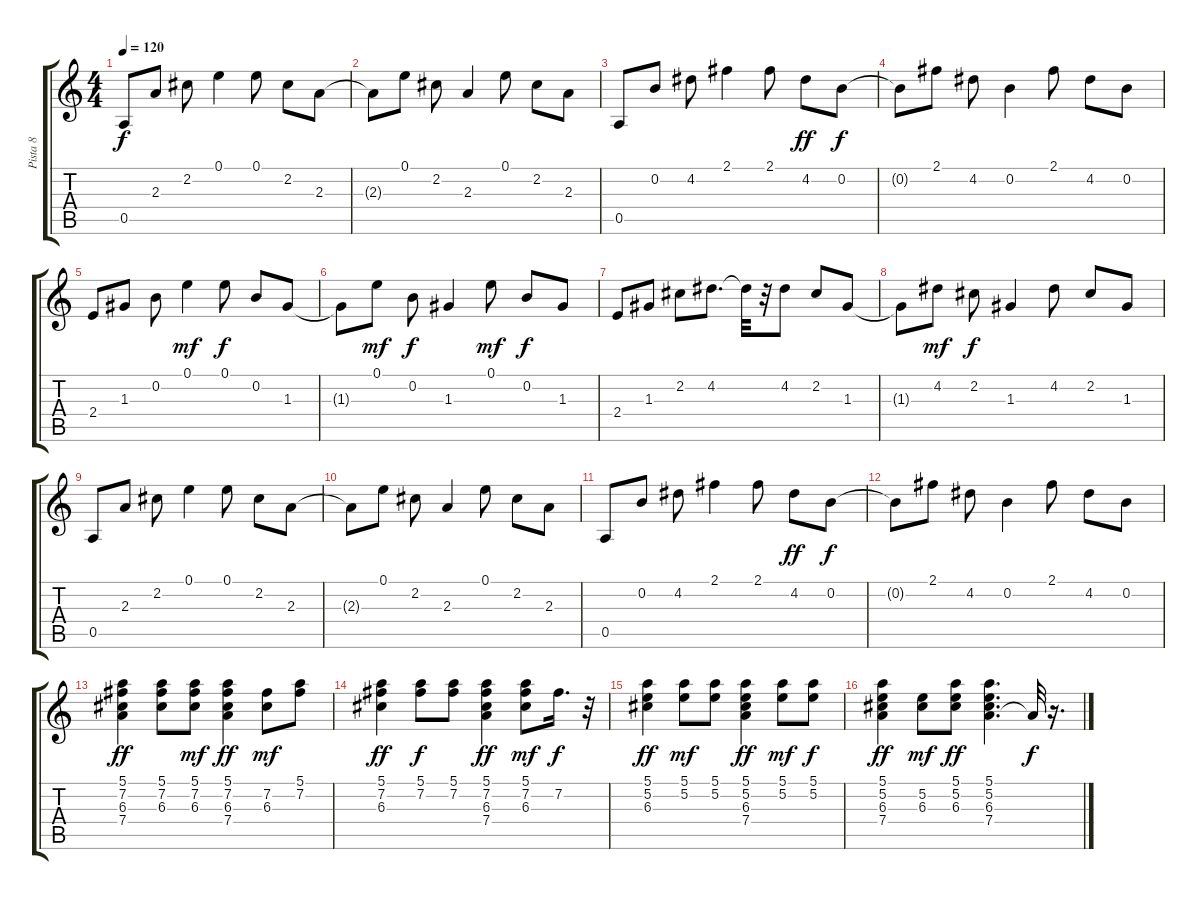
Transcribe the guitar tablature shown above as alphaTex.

\track ("Pista 8" "Pista 8") {instrument acousticguitarsteel}
\staff {score tabs}
\tuning (E4 B3 G3 D3 A2 E2) {hide}
\ts (4 4)
\tempo 120
\clef g2
\ks c
0.5.8{dy f} 2.3.8 2.2.8 0.1.4 0.1.8 2.2.8 2.3.8 |
2.3{t}.8 0.1.8 2.2.8 2.3.4 0.1.8 2.2.8 2.3.8 |
0.5.8 0.2.8 4.2.8 2.1.4 2.1.8 4.2.8{dy ff} 0.2.8{dy f} |
0.2{t}.8 2.1.8 4.2.8 0.2.4 2.1.8 4.2.8 0.2.8 |
2.4.8 1.3.8 0.2.8 0.1.4{dy mf} 0.1.8{dy f} 0.2.8 1.3.8 |
1.3{t}.8 0.1.8{dy mf} 0.2.8{dy f} 1.3.4 0.1.8{dy mf} 0.2.8{dy f} 1.3.8 |
2.4.8 1.3.8 2.2.8 4.2.8{d} 4.2{t}.32 r.32 4.2.8 2.2.8 1.3.8 |
1.3{t}.8 4.2.8{dy mf} 2.2.8{dy f} 1.3.4 4.2.8 2.2.8 1.3.8 |
0.5.8 2.3.8 2.2.8 0.1.4 0.1.8 2.2.8 2.3.8 |
2.3{t}.8 0.1.8 2.2.8 2.3.4 0.1.8 2.2.8 2.3.8 |
0.5.8 0.2.8 4.2.8 2.1.4 2.1.8 4.2.8{dy ff} 0.2.8{dy f} |
0.2{t}.8 2.1.8 4.2.8 0.2.4 2.1.8 4.2.8 0.2.8 |
(5.1 7.2 6.3 7.4).4{dy ff} (5.1 7.2 6.3).8 (5.1 7.2 6.3).8{dy mf} (5.1 7.2 6.3 7.4).4{dy ff} (7.2 6.3).8{dy mf} (5.1 7.2).8 |
(5.1 7.2 6.3).4{dy ff} (5.1 7.2).8{dy f} (5.1 7.2).8 (5.1 7.2 6.3 7.4).4{dy ff} (5.1 7.2 6.3).8{dy mf} 7.2.16{d dy f} r.32 |
(5.1 5.2 6.3).4{dy ff} (5.1 5.2).8{dy mf} (5.1 5.2).8 (5.1 5.2 6.3 7.4).4{dy ff} (5.1 5.2).8{dy mf} (5.1 5.2).8{dy f} |
(5.1 5.2 6.3 7.4).4{dy ff} (5.2 6.3).8{dy mf} (5.1 5.2 6.3).8{dy ff} (5.1 5.2 6.3 7.4).4{d} 7.4{t}.32{dy f} r.16{d}
